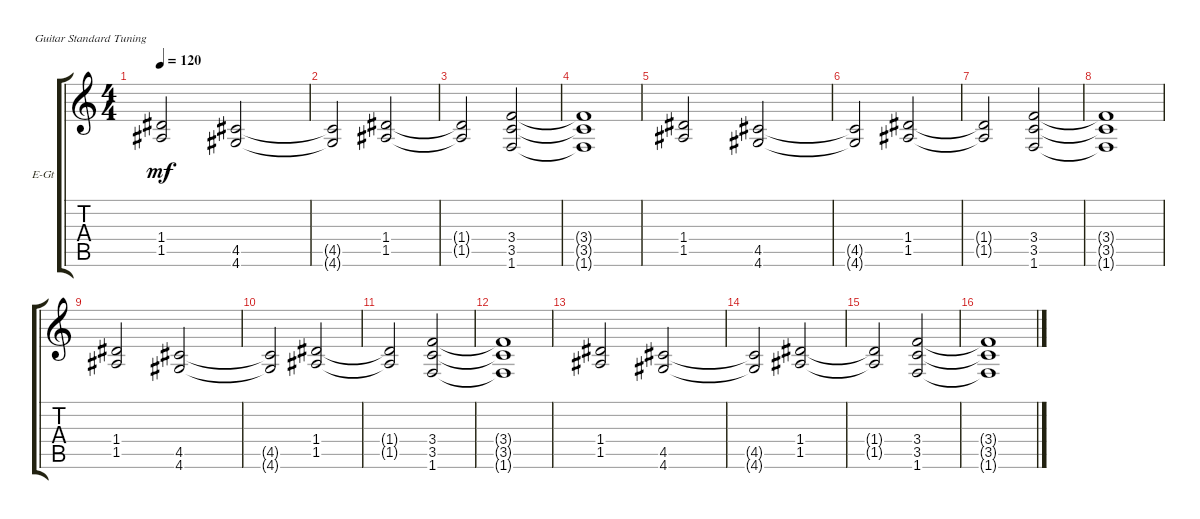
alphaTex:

\defaultSystemsLayout 4
\bracketExtendMode groupsimilarinstruments
\firstSystemTrackNameOrientation horizontal
\otherSystemsTrackNameOrientation horizontal
\track ("Electric Guitar" "E-Gt") {instrument distortionguitar}
\staff {score tabs}
\tuning (E4 B3 G3 D3 A2 E2)
\ts (4 4)
\tempo 120
\clef g2
\scale
0.333333
\ks c
(1.4 1.5).2{dy mf} (4.5 4.6).2 |
\scale
0.333333 (4.6{t} 4.5{t}).2 (1.5 1.4).2 |
\scale
0.333333 (1.4{t} 1.5{t}).2 (3.5 3.4 1.6).2 |
\scale
0.333333 (1.6{t} 3.5{t} 3.4{t}).1 |
\scale
0.333333 (1.4 1.5).2 (4.5 4.6).2 |
\scale
0.333333 (4.6{t} 4.5{t}).2 (1.5 1.4).2 |
\scale
0.333333 (1.4{t} 1.5{t}).2 (1.6 3.5 3.4).2 |
\scale
0.333333 (3.4{t} 3.5{t} 1.6{t}).1 |
\scale
0.333333 (1.5 1.4).2 (4.5 4.6).2 |
\scale
0.333333 (4.6{t} 4.5{t}).2 (1.5 1.4).2 |
\scale
0.333333 (1.4{t} 1.5{t}).2 (3.4 3.5 1.6).2 |
\scale
0.333333 (1.6{t} 3.5{t} 3.4{t}).1 |
\scale
0.333333 (1.4 1.5).2 (4.5 4.6).2 |
\scale
0.333333 (4.6{t} 4.5{t}).2 (1.5 1.4).2 |
\scale
0.333333 (1.4{t} 1.5{t}).2 (3.5 3.4 1.6).2 |
\scale
0.333333 (1.6{t} 3.5{t} 3.4{t}).1
